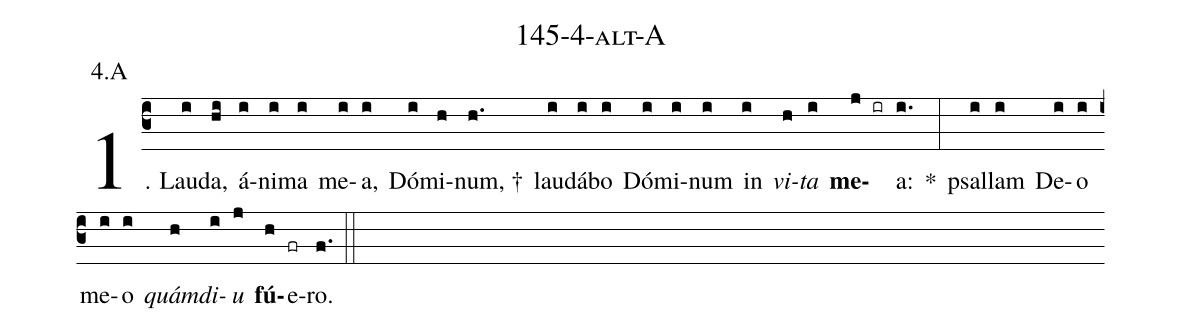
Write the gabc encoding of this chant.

name: 145-4-alt-A;
annotation: 4.A;
%%
(c3)1. Lau(i)da,(hi) á(i)ni(i)ma(i) me(i)a,(i) Dó(i)mi(h)num, †(h.) lau(i)dá(i)bo(i) Dó(i)mi(i)num(i) in(i) <i>vi</i>(h)<i>ta</i>(i) <b>me</b>(j ir)a:(i.) *(:) psal(i)lam(i) De(i)o(i) me(i)o(i) <i>quám</i>(h)<i>di</i>(i)<i>u</i>(j) <b>fú</b>(h)e(fr)ro.(f.) (::)
